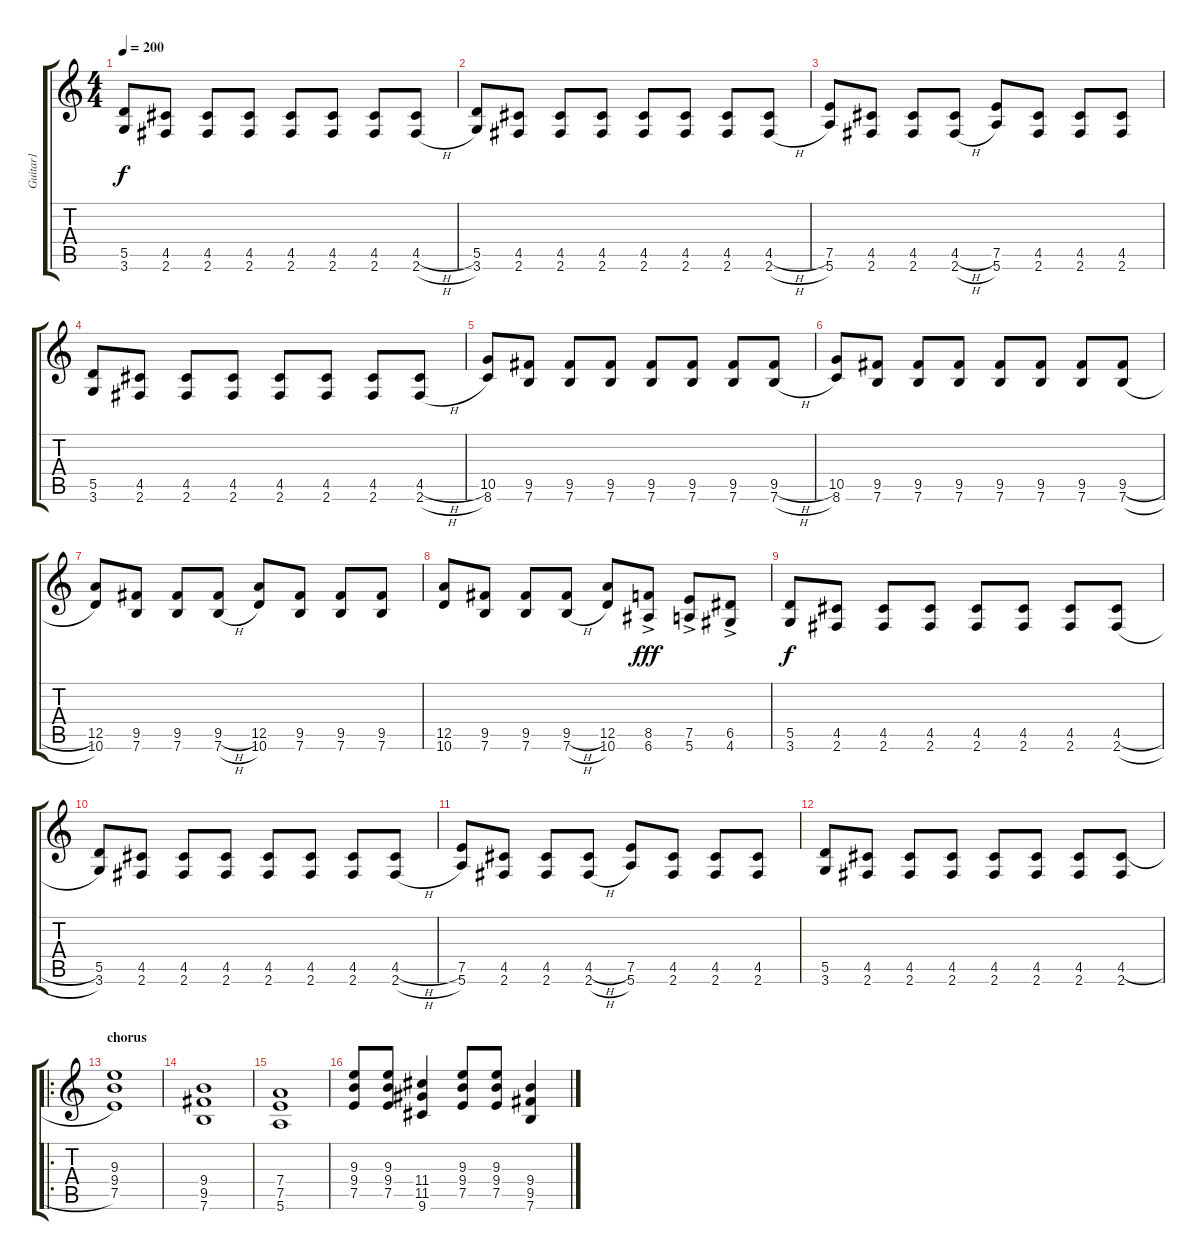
\track ("Guitar1" "Guitar1") {instrument distortionguitar}
\staff {score tabs}
\tuning (E4 B3 G3 D3 A2 E2) {hide}
\ts (4 4)
\tempo 200
\clef g2
\ks c
(5.5 3.6).8{dy f} (4.5 2.6).8 (4.5 2.6).8 (4.5 2.6).8 (4.5 2.6).8 (4.5 2.6).8 (4.5 2.6).8 (4.5{h} 2.6{h}).8 |
(5.5 3.6).8 (4.5 2.6).8 (4.5 2.6).8 (4.5 2.6).8 (4.5 2.6).8 (4.5 2.6).8 (4.5 2.6).8 (4.5{h} 2.6{h}).8 |
(7.5 5.6).8 (4.5 2.6).8 (4.5 2.6).8 (4.5{h} 2.6{h}).8 (7.5 5.6).8 (4.5 2.6).8 (4.5 2.6).8 (4.5 2.6).8 |
(5.5 3.6).8 (4.5 2.6).8 (4.5 2.6).8 (4.5 2.6).8 (4.5 2.6).8 (4.5 2.6).8 (4.5 2.6).8 (4.5{h} 2.6{h}).8 |
(10.5 8.6).8 (9.5 7.6).8 (9.5 7.6).8 (9.5 7.6).8 (9.5 7.6).8 (9.5 7.6).8 (9.5 7.6).8 (9.5{h} 7.6{h}).8 |
(10.5 8.6).8 (9.5 7.6).8 (9.5 7.6).8 (9.5 7.6).8 (9.5 7.6).8 (9.5 7.6).8 (9.5 7.6).8 (9.5{h} 7.6{h}).8 |
(12.5 10.6).8 (9.5 7.6).8 (9.5 7.6).8 (9.5{h} 7.6{h}).8 (12.5 10.6).8 (9.5 7.6).8 (9.5 7.6).8 (9.5 7.6).8 |
(12.5 10.6).8 (9.5 7.6).8 (9.5 7.6).8 (9.5{h} 7.6{h}).8 (12.5 10.6).8 (8.5{ac} 6.6{ac}).8{dy fff} (7.5{ac} 5.6{ac}).8 (6.5{ac} 4.6{ac}).8 |
(5.5 3.6).8{dy f} (4.5 2.6).8 (4.5 2.6).8 (4.5 2.6).8 (4.5 2.6).8 (4.5 2.6).8 (4.5 2.6).8 (4.5{h} 2.6{h}).8 |
(5.5 3.6).8 (4.5 2.6).8 (4.5 2.6).8 (4.5 2.6).8 (4.5 2.6).8 (4.5 2.6).8 (4.5 2.6).8 (4.5{h} 2.6{h}).8 |
(7.5 5.6).8 (4.5 2.6).8 (4.5 2.6).8 (4.5{h} 2.6{h}).8 (7.5 5.6).8 (4.5 2.6).8 (4.5 2.6).8 (4.5 2.6).8 |
(5.5 3.6).8 (4.5 2.6).8 (4.5 2.6).8 (4.5 2.6).8 (4.5 2.6).8 (4.5 2.6).8 (4.5 2.6).8 (4.5{h} 2.6).8 |
\ro
\section ("" "chorus")
(9.3 9.4 7.5).1 |
(9.4 9.5 7.6).1 |
(7.4 7.5 5.6).1 |
(9.3 9.4 7.5).8 (9.3 9.4 7.5).8 (11.4 11.5 9.6).4 (9.3 9.4 7.5).8 (9.3 9.4 7.5).8 (9.4 9.5 7.6).4
